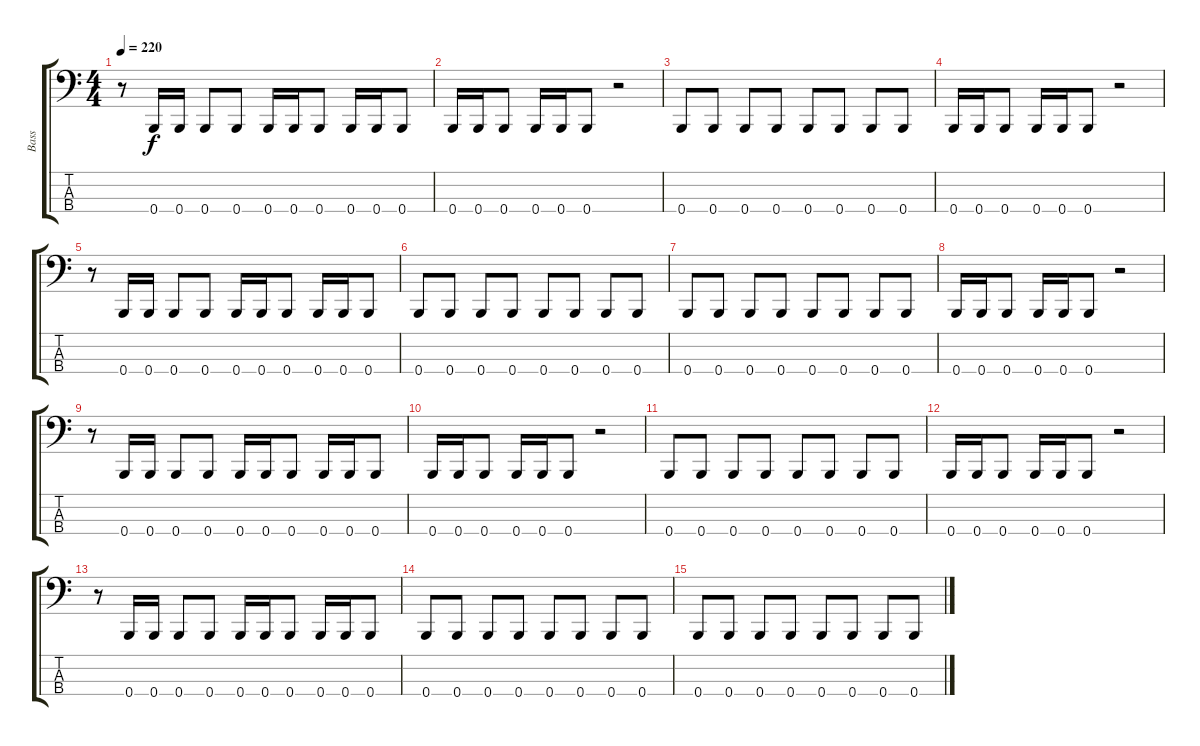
\track ("Bass" "Bass") {instrument electricbasspick}
\staff {score tabs}
\tuning (E2 B1 Gb1 B0) {hide}
\ts (4 4)
\tempo 220
\clef f4
\ks c
r.8{dy f} 0.4.16 0.4.16 0.4.8 0.4.8 0.4.16 0.4.16 0.4.8 0.4.16 0.4.16 0.4.8 |
0.4.16 0.4.16 0.4.8 0.4.16 0.4.16 0.4.8 r.2 |
0.4.8 0.4.8 0.4.8 0.4.8 0.4.8 0.4.8 0.4.8 0.4.8 |
0.4.16 0.4.16 0.4.8 0.4.16 0.4.16 0.4.8 r.2 |
r.8 0.4.16 0.4.16 0.4.8 0.4.8 0.4.16 0.4.16 0.4.8 0.4.16 0.4.16 0.4.8 |
0.4.8 0.4.8 0.4.8 0.4.8 0.4.8 0.4.8 0.4.8 0.4.8 |
0.4.8 0.4.8 0.4.8 0.4.8 0.4.8 0.4.8 0.4.8 0.4.8 |
0.4.16 0.4.16 0.4.8 0.4.16 0.4.16 0.4.8 r.2 |
r.8 0.4.16 0.4.16 0.4.8 0.4.8 0.4.16 0.4.16 0.4.8 0.4.16 0.4.16 0.4.8 |
0.4.16 0.4.16 0.4.8 0.4.16 0.4.16 0.4.8 r.2 |
0.4.8 0.4.8 0.4.8 0.4.8 0.4.8 0.4.8 0.4.8 0.4.8 |
0.4.16 0.4.16 0.4.8 0.4.16 0.4.16 0.4.8 r.2 |
r.8 0.4.16 0.4.16 0.4.8 0.4.8 0.4.16 0.4.16 0.4.8 0.4.16 0.4.16 0.4.8 |
0.4.8 0.4.8 0.4.8 0.4.8 0.4.8 0.4.8 0.4.8 0.4.8 |
0.4.8 0.4.8 0.4.8 0.4.8 0.4.8 0.4.8 0.4.8 0.4.8
